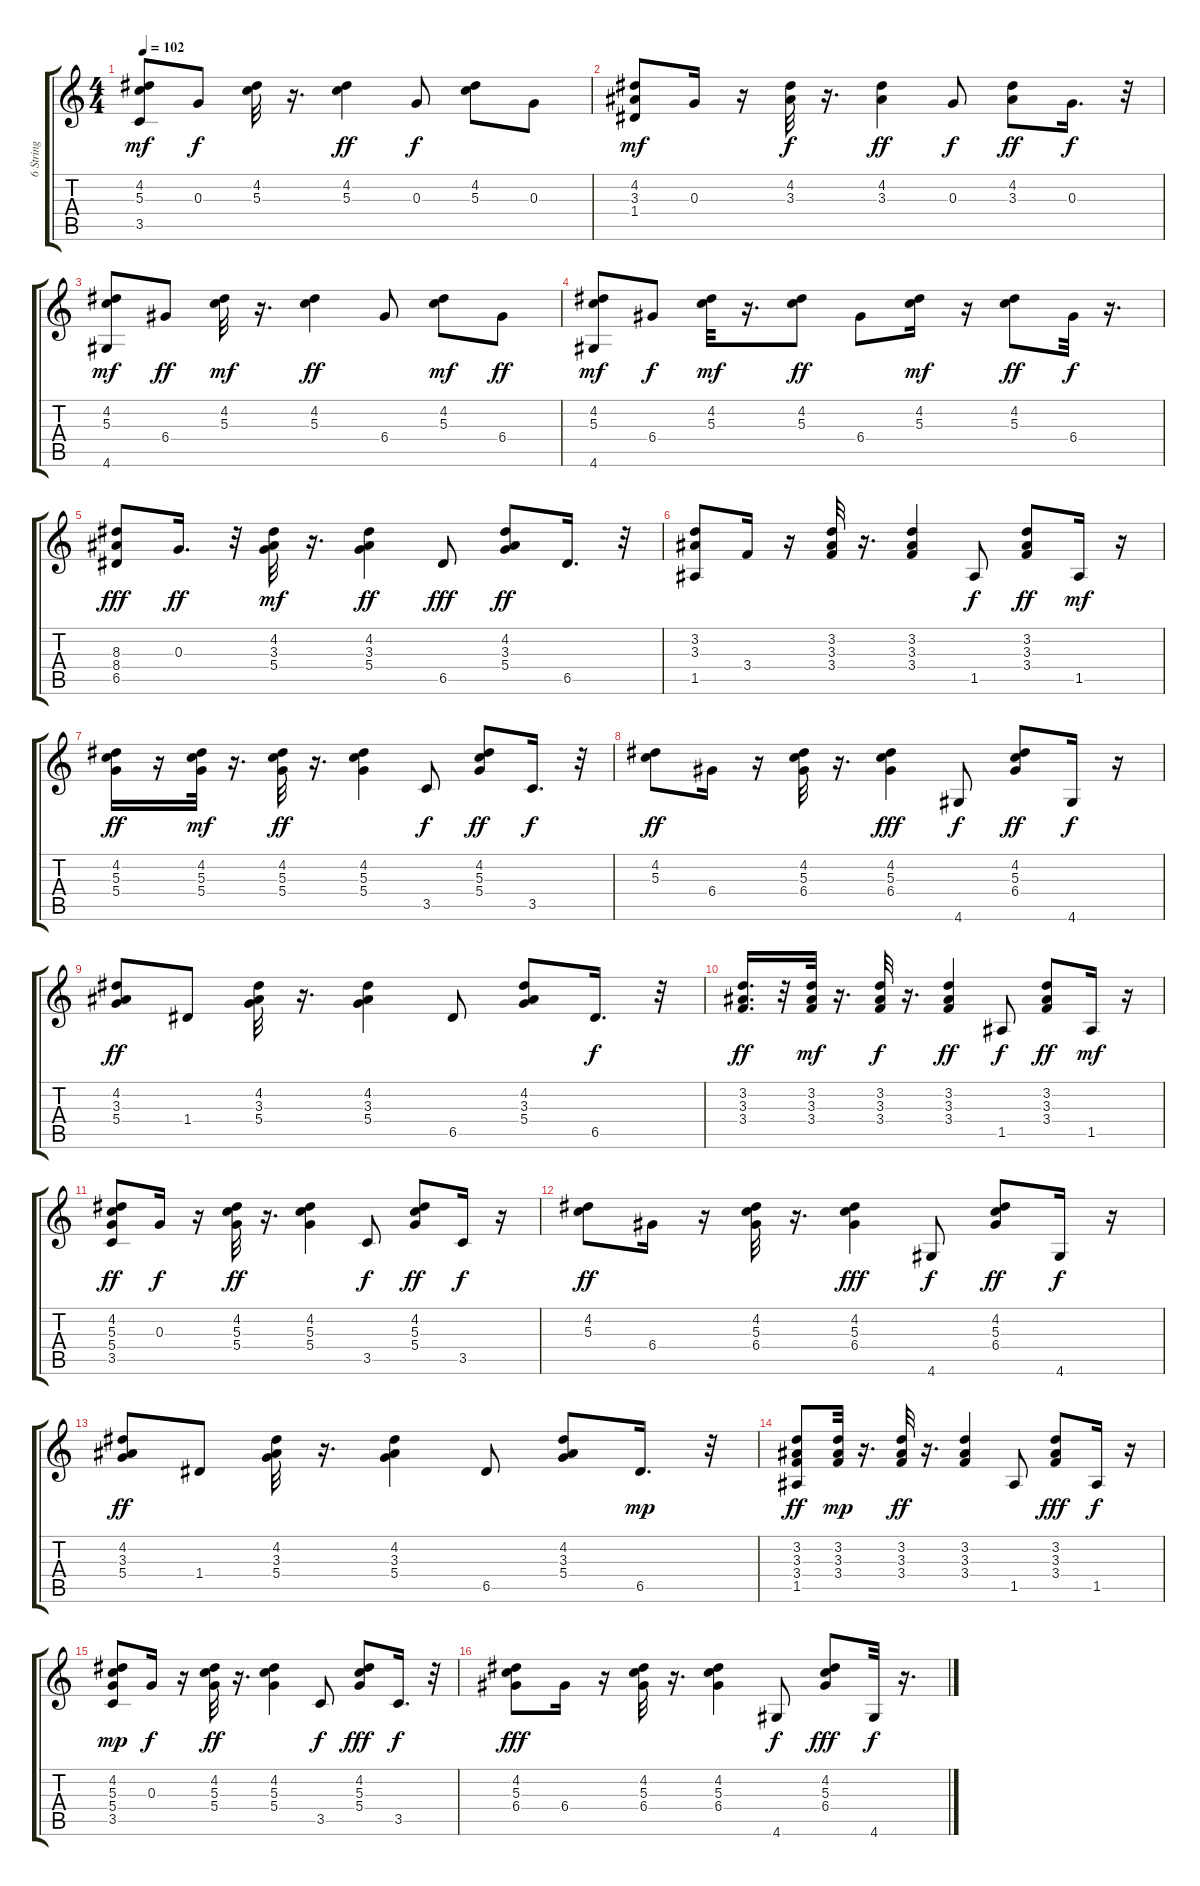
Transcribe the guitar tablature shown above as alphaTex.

\track ("6 String" "6 String") {instrument electricguitarclean}
\staff {score tabs}
\tuning (E4 B3 G3 D3 A2 E2) {hide}
\ts (4 4)
\tempo 102
\clef g2
\ks c
(4.2 5.3 3.5).8{dy mf} 0.3.8{dy f} (4.2 5.3).32 r.16{d} (4.2 5.3).4{dy ff} 0.3.8{dy f} (4.2 5.3).8 0.3.8 |
(4.2 3.3 1.4).8{dy mf} 0.3.16 r.16 (4.2 3.3).32{dy f} r.16{d} (4.2 3.3).4{dy ff} 0.3.8{dy f} (4.2 3.3).8{dy ff} 0.3.16{d dy f} r.32 |
(4.2 5.3 4.6).8{dy mf} 6.4.8{dy ff} (4.2 5.3).32{dy mf} r.16{d} (4.2 5.3).4{dy ff} 6.4.8 (4.2 5.3).8{dy mf} 6.4.8{dy ff} |
(4.2 5.3 4.6).8{dy mf} 6.4.8{dy f} (4.2 5.3).32{dy mf} r.16{d} (4.2 5.3).8{dy ff} 6.4.8 (4.2 5.3).16{dy mf} r.16 (4.2 5.3).8{dy ff} 6.4.32{dy f} r.16{d} |
(8.3 8.4 6.5).8{dy fff} 0.3.16{d dy ff} r.32 (4.2 3.3 5.4).32{dy mf} r.16{d} (4.2 3.3 5.4).4{dy ff} 6.5.8{dy fff} (4.2 3.3 5.4).8{dy ff} 6.5.16{d} r.32 |
(3.2 3.3 1.5).8 3.4.16 r.16 (3.2 3.3 3.4).32 r.16{d} (3.2 3.3 3.4).4 1.5.8{dy f} (3.2 3.3 3.4).8{dy ff} 1.5.16{dy mf} r.16 |
(4.2 5.3 5.4).16{dy ff} r.16 (4.2 5.3 5.4).32{dy mf} r.16{d} (4.2 5.3 5.4).32{dy ff} r.16{d} (4.2 5.3 5.4).4 3.5.8{dy f} (4.2 5.3 5.4).8{dy ff} 3.5.16{d dy f} r.32 |
(4.2 5.3).8{dy ff} 6.4.16 r.16 (4.2 5.3 6.4).32 r.16{d} (4.2 5.3 6.4).4{dy fff} 4.6.8{dy f} (4.2 5.3 6.4).8{dy ff} 4.6.16{dy f} r.16 |
(4.2 3.3 5.4).8{dy ff} 1.4.8 (4.2 3.3 5.4).32 r.16{d} (4.2 3.3 5.4).4 6.5.8 (4.2 3.3 5.4).8 6.5.16{d dy f} r.32 |
(3.2 3.3 3.4).16{d dy ff} r.32 (3.2 3.3 3.4).32{dy mf} r.16{d} (3.2 3.3 3.4).32{dy f} r.16{d} (3.2 3.3 3.4).4{dy ff} 1.5.8{dy f} (3.2 3.3 3.4).8{dy ff} 1.5.16{dy mf} r.16 |
(4.2 5.3 5.4 3.5).8{dy ff} 0.3.16{dy f} r.16 (4.2 5.3 5.4).32{dy ff} r.16{d} (4.2 5.3 5.4).4 3.5.8{dy f} (4.2 5.3 5.4).8{dy ff} 3.5.16{dy f} r.16 |
(4.2 5.3).8{dy ff} 6.4.16 r.16 (4.2 5.3 6.4).32 r.16{d} (4.2 5.3 6.4).4{dy fff} 4.6.8{dy f} (4.2 5.3 6.4).8{dy ff} 4.6.16{dy f} r.16 |
(4.2 3.3 5.4).8{dy ff} 1.4.8 (4.2 3.3 5.4).32 r.16{d} (4.2 3.3 5.4).4 6.5.8 (4.2 3.3 5.4).8 6.5.16{d dy mp} r.32 |
(3.2 3.3 3.4 1.5).8{dy ff} (3.2 3.3 3.4).32{dy mp} r.16{d} (3.2 3.3 3.4).32{dy ff} r.16{d} (3.2 3.3 3.4).4 1.5.8 (3.2 3.3 3.4).8{dy fff} 1.5.16{dy f} r.16 |
(4.2 5.3 5.4 3.5).8{dy mp} 0.3.16{dy f} r.16 (4.2 5.3 5.4).32{dy ff} r.16{d} (4.2 5.3 5.4).4 3.5.8{dy f} (4.2 5.3 5.4).8{dy fff} 3.5.16{d dy f} r.32 |
(4.2 5.3 6.4).8{dy fff} 6.4.16 r.16 (4.2 5.3 6.4).32 r.16{d} (4.2 5.3 6.4).4 4.6.8{dy f} (4.2 5.3 6.4).8{dy fff} 4.6.32{dy f} r.16{d}
